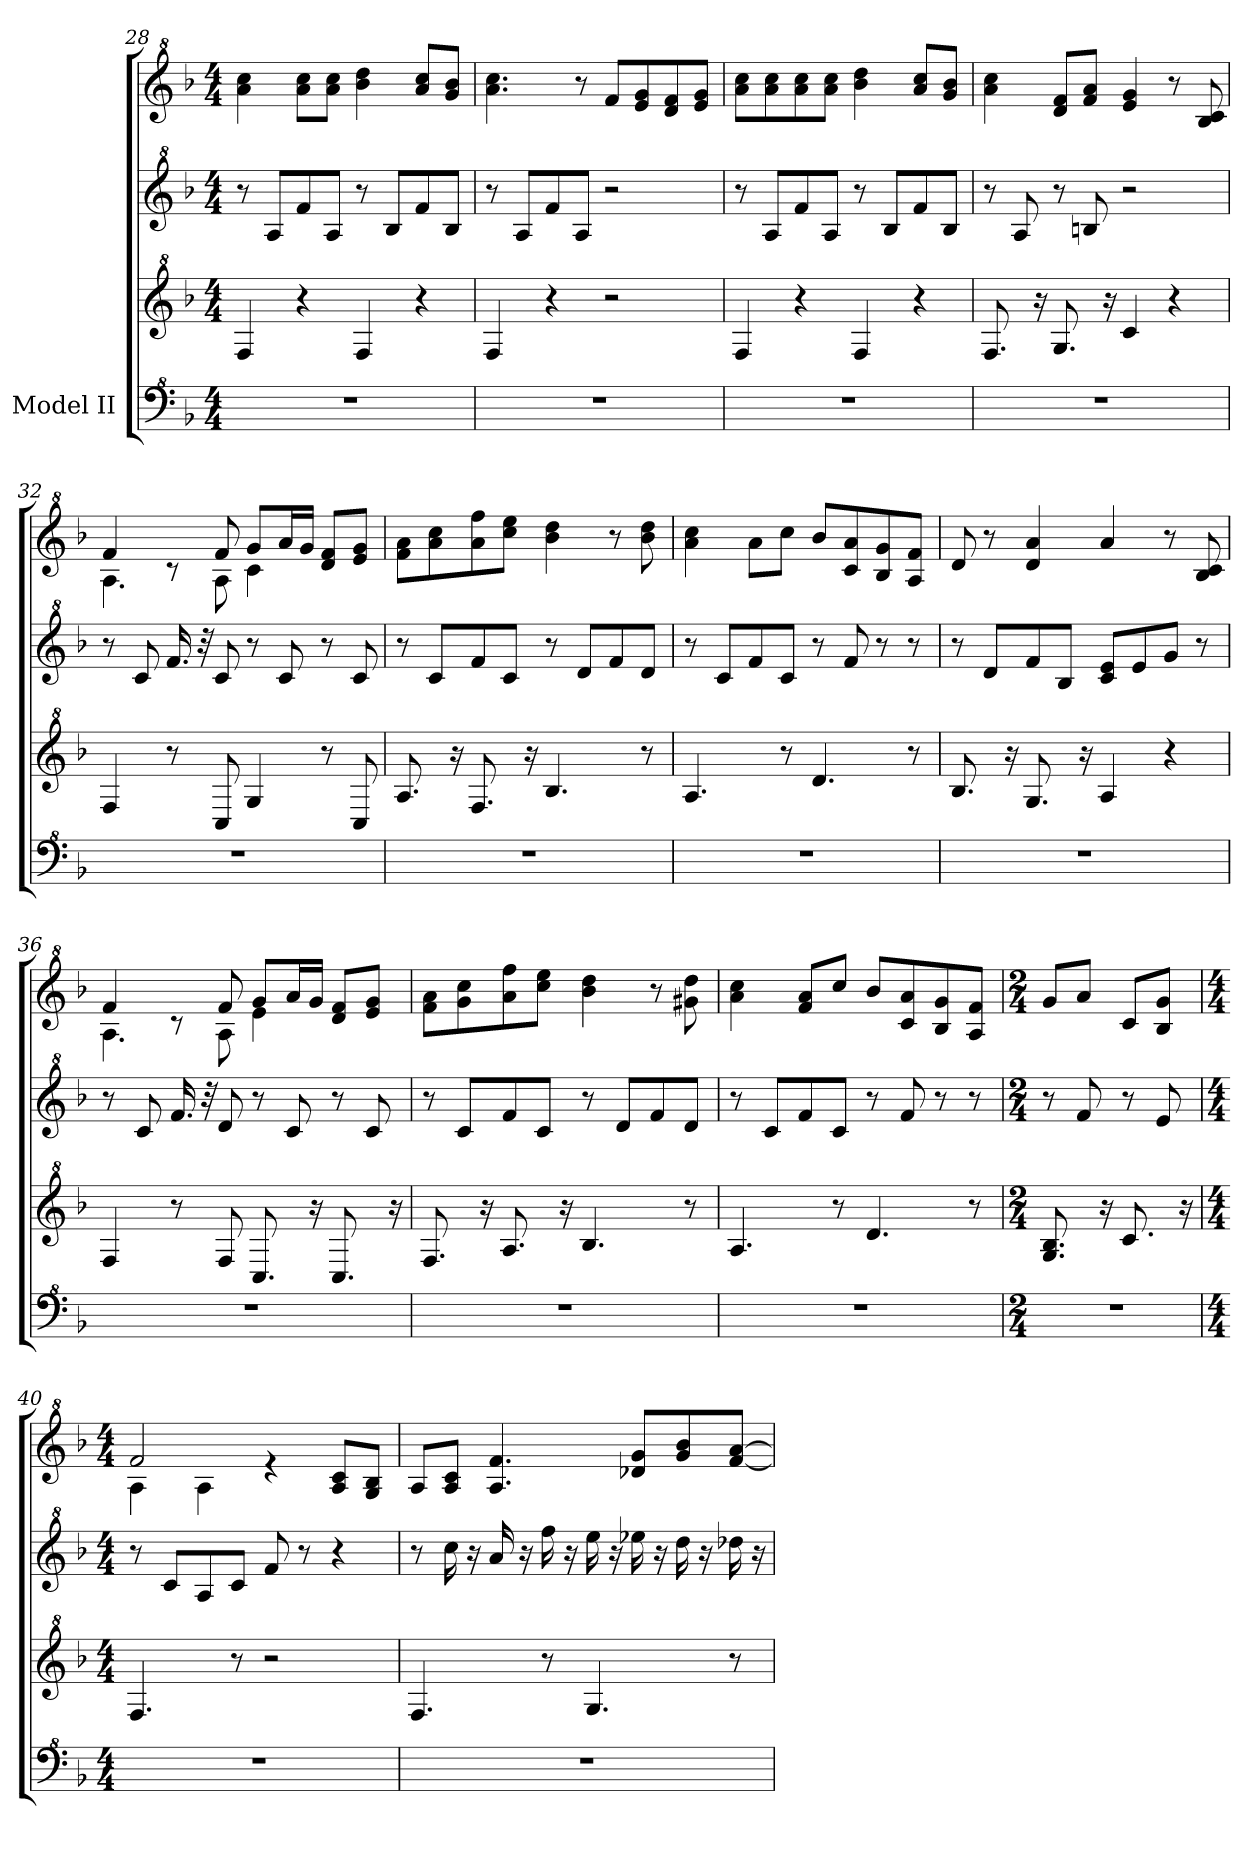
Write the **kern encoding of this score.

**kern	**kern	**kern	**kern
*part1	*part1	*part1	*part1
*staff4	*staff3	*staff2	*staff1
*I"Model II	*	*	*
*clefF^4	*clefG^2	*clefG^2	*clefG^2
*k[b-]	*k[b-]	*k[b-]	*k[b-]
*M4/4	*M4/4	*M4/4	*M4/4
=28	=28	=28	=28
1r	4f/	8r	4aa\ 4ccc\
.	.	8a/L	.
.	4r	8ff/	8aa\ 8ccc\L
.	.	8a/J	8aa\ 8ccc\J
.	4f/	8r	4bb-\ 4ddd\
.	.	8b-/L	.
.	4r	8ff/	8aa/ 8ccc/L
.	.	8b-/J	8gg/ 8bb-/J
=29	=29	=29	=29
1r	4f/	8r	4.aa\ 4.ccc\
.	.	8a/L	.
.	4r	8ff/	.
.	.	8a/J	8r
.	2r	2r	8ff/L
.	.	.	8ee/ 8gg/
.	.	.	8dd/ 8ff/
.	.	.	8ee/ 8gg/J
!!LO:LB:g=z
=30	=30	=30	=30
1r	4f/	8r	8aa\ 8ccc\L
.	.	8a/L	8aa\ 8ccc\
.	4r	8ff/	8aa\ 8ccc\
.	.	8a/J	8aa\ 8ccc\J
.	4f/	8r	4bb-\ 4ddd\
.	.	8b-/L	.
.	4r	8ff/	8aa/ 8ccc/L
.	.	8b-/J	8gg/ 8bb-/J
=31	=31	=31	=31
1r	8.f/	8r	4aa\ 4ccc\
.	.	8a/	.
.	16r	.	.
.	8.g/	8r	8dd/ 8ff/L
.	.	8bn/	8ff/ 8aa/J
.	16r	.	.
.	4cc/	2r	4ee/ 4gg/
.	4r	.	8r
.	.	.	8b-/ 8cc/
=32	=32	=32	=32
*	*	*	*^
1r	4f/	8r	4ff/	4.a\
.	.	8cc/	.	.
.	8r	16.ff/	8rcc	.
.	.	32r	.	.
.	8c/	8cc/	8ff/	8a\
.	4g/	8r	8gg/L	4cc\
.	.	8cc/	16aa/L	.
.	.	.	16gg/JJ	.
.	8r	8r	8dd/ 8ff/L	4ryy
.	8c/	8cc/	8ee/ 8gg/J	.
*	*	*	*v	*v
=33	=33	=33	=33
1r	8.a/	8r	8ff\ 8aa\L
.	.	8cc/L	8aa\ 8ccc\
.	16r	.	.
.	8.f/	8ff/	8aa\ 8fff\
.	.	8cc/J	8ccc\ 8eee\J
.	16r	.	.
.	4.b-/	8r	4bb-\ 4ddd\
.	.	8dd/L	.
.	.	8ff/	8r
.	8r	8dd/J	8bb-\ 8ddd\
!!LO:PB:g=z
=34	=34	=34	=34
1r	4.a/	8r	4aa\ 4ccc\
.	.	8cc/L	.
.	.	8ff/	8aa\L
.	8r	8cc/J	8ccc\J
.	4.dd/	8r	8bb-/L
.	.	8ff/	8cc/ 8aa/
.	.	8r	8b-/ 8gg/
.	8r	8r	8a/ 8ff/J
=35	=35	=35	=35
1r	8.b-/	8r	8dd/
.	.	8dd/L	8r
.	16r	.	.
.	8.g/	8ff/	4dd/ 4aa/
.	.	8b-/J	.
.	16r	.	.
.	4a/	8cc/ 8ee/L	4aa/
.	.	8ee/	.
.	4r	8gg/J	8r
.	.	8r	8b-/ 8cc/
=36	=36	=36	=36
*	*	*	*^
1r	4f/	8r	4ff/	4.a\
.	.	8cc/	.	.
.	8r	16.ff/	8rcc	.
.	.	32r	.	.
.	8f/	8dd/	8ff/	8a\
.	8.c/	8r	8gg/L	4ee\
.	.	8cc/	16aa/L	.
.	16r	.	16gg/JJ	.
.	8.c/	8r	8dd/ 8ff/L	4ryy
.	.	8cc/	8ee/ 8gg/J	.
.	16r	.	.	.
*	*	*	*v	*v
=37	=37	=37	=37
1r	8.f/	8r	8ff\ 8aa\L
.	.	8cc/L	8gg\ 8ccc\
.	16r	.	.
.	8.a/	8ff/	8aa\ 8fff\
.	.	8cc/J	8ccc\ 8eee\J
.	16r	.	.
.	4.b-/	8r	4bb-\ 4ddd\
.	.	8dd/L	.
.	.	8ff/	8r
.	8r	8dd/J	8gg#X\ 8ddd\
!!LO:LB:g=z
=38	=38	=38	=38
1r	4.a/	8r	4aa\ 4ccc\
.	.	8cc/L	.
.	.	8ff/	8ff/ 8aa/L
.	8r	8cc/J	8ccc/J
.	4.dd/	8r	8bb-/L
.	.	8ff/	8cc/ 8aa/
.	.	8r	8b-/ 8gg/
.	8r	8r	8a/ 8ff/J
=39	=39	=39	=39
*M2/4	*M2/4	*M2/4	*M2/4
2r	8.g/ 8.b-/	8r	8gg/L
.	.	8ff/	8aa/J
.	16r	.	.
.	8.cc/	8r	8cc/L
.	.	8ee/	8b-/ 8gg/J
.	16r	.	.
=40	=40	=40	=40
*M4/4	*M4/4	*M4/4	*M4/4
*	*	*	*^
1r	4.f/	8r	2ff/	4a\
.	.	8cc/L	.	.
.	.	8a/	.	4a\
.	8r	8cc/J	.	.
.	2r	8ff/	4ree	2ryy
.	.	8r	.	.
.	.	4r	8a/ 8cc/L	.
.	.	.	8g/ 8b-/J	.
*	*	*	*v	*v
=41	=41	=41	=41
1r	4.f/	8r	8a/L
.	.	16ccc\	8a/ 8cc/J
.	.	16r	.
.	.	16aa/	4.a/ 4.ff/
.	.	16r	.
.	8r	16fff\	.
.	.	16r	.
.	4.g/	16eee\	.
.	.	16r	.
.	.	16eee-X\	8dd-X/ 8gg/L
.	.	16r	.
.	.	16ddd\	8gg/ 8bb-/
.	.	16r	.
.	8r	16ddd-X\	[8ff/ [8aa/J
.	.	16r	.
=	=	=	=
*-	*-	*-	*-
